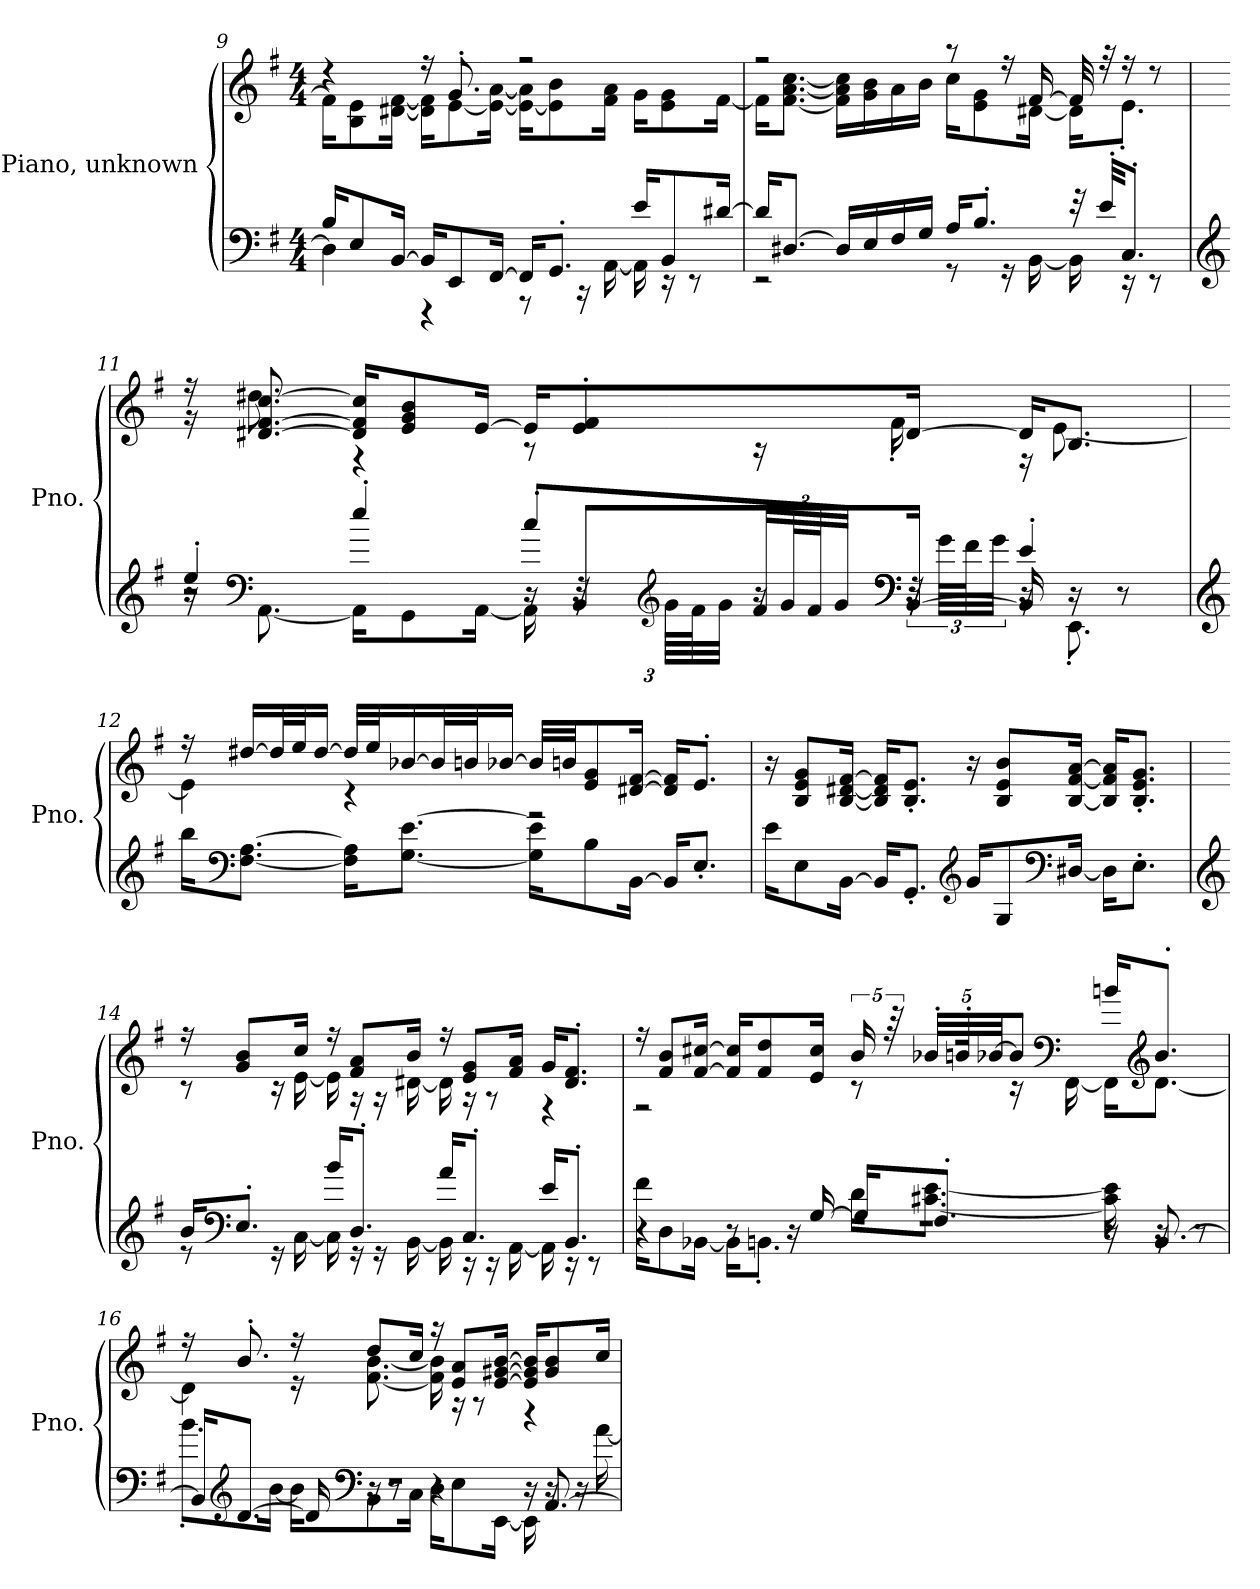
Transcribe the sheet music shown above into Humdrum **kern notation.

**kern	**kern
*part1	*part1
*staff2	*staff1
*I"Piano, unknown	*
*I'Pno.	*
*clefF4	*clefG2
*k[f#]	*k[f#]
*M4/4	*M4/4
=9	=9
*^	*^
16B/KL	4D#\]	4r	16f#\KL]
8E/	.	.	8B\ 8e\
[16BB/Jk	.	.	[16d#X\ [16f#\Jk
16BB/KL]	4r	16r	16d#\] 16f#\]KL
8EE/	.	8.g'/	[8e\
[16FF#/Jk	.	.	16e\_ [16a\Jk
16FF#/KL]	8r	2r	16e\_ 16a\]KL
8.GG'/J	.	.	8e\] 8b\
.	16r	.	.
.	[16AA\	.	16f#\ 16a\Jk
16e/KL	16AA\]	.	16g\KL
8BB/	16r	.	8e\ 8g\
.	8r	.	.
[16d#X/Jk	.	.	[16f#\Jk
!!LO:LB:g=z	!!
=10	=10	=10	=10
16d#/KL]	2r	2r	16f#\KL]
[8.D#X/J	.	.	[8.f#\ [8.a\ [8.cc\J
16D#/LL]	.	.	16f#\] 16a\] 16cc\]LL
16E/	.	.	16g\ 16b\
16F#/	.	.	16a\
16G/JJ	.	.	16b\JJ
16A/KL	8r	8r	16cc\KL
8.B'/J	.	.	8e\ 8g\
.	16r	16r	.
.	[16BB\	[16f#/	[16d#X\Jk
32r	16BB\]	32f#/]	16d#\KL]
32e'/KKL	.	32r	.
8.C'/J	16r	16r	8.e'\J
.	8r	8r	.
*v	*v	*	*
!!LO:LB:g=z	!!
=11	=11	=11
*clefG2	*	*
*^	*	*
*	*^	*	*
4ee'/	16r	2r	16r	16r
*clefF4	*	*	*	*
.	[8.AA\	.	[8.d#X/ [8.f#/ [8.cc/	8.dd#X\
4ee'/	16AA\KL]	.	16d#/] 16f#/] 16cc/]KL	4r
.	8GG\	.	8e/ 8g/ 8b/	.
.	[16AA\Jk	.	[16e/Jk	.
8cc'/L	16AA\]	16r	16e/KL]	8r
.	48r	8BB/L	8e/' 8f#/'	.
*clefG2	*	*	*	*
.	96g\LLLL	.	.	.
.	96f#\J	.	.	.
.	48g\JJJ	.	.	.
*Xbrackettup	*	*	*	*
48f#'/LL	16r	.	.	16r
96g/L	.	.	.	.
96f#/J	.	.	.	.
48g/JJJ	.	.	.	.
*clefF4	*	*	*	*
*	*brackettup	*	*	*
16r	48r	[16BB/Jk	[16d#/Jk	16f#'\
.	96g\LLLL	.	.	.
.	96f#\J	.	.	.
.	48g\JJJ	.	.	.
4e'/	16r	16BB/]	16d#/KL]	16r
.	8.EE'\	16r	8.B/J	[8.e\
.	.	8r	.	.
*v	*v	*v	*	*
!!LO:LB:g=z	!!
=12	=12	=12
*clefG2	*	*
16bb\KL	16r	4e\]
*clefF4	*	*
[8.F#\ [8.A\J	[16dd#X/LL	.
.	32dd#/L]	.
.	32ee/J	.
.	[16dd#/JJ	.
16F#\] 16A\]KL	32dd#/LLL]	4r
.	32ee/J	.
[8.G\ [8.e\J	[16b-X/	.
.	32b-/L]	.
.	32bn/J	.
.	[16b-X/JJ	.
16G\] 16e\]KL	32b-/LLL]	2r
.	32bn/JJ	.
8B\	8e/ 8g/	.
[16BB\Jk	[16d#X/ [16f#/Jk	.
16BB/KL]	16d#/] 16f#/]KL	.
8.E'/J	8.e'/J	.
*	*v	*v
=13	=13
16e\KL	16r
8E\	8B/ 8e/ 8g/L
[16BB\Jk	[16B/ [16d#X/ [16f#/Jk
16BB/KL]	16B/] 16d#/] 16f#/]KL
8.GG'/J	8.B/' 8.e/'J
*clefG2	*
16g/KL	16r
8G/	8B/ 8e/ 8b/L
*clefF4	*
[16D#X/Jk	[16B/ [16f#/ [16a/Jk
16D#\KL]	16B/] 16f#/] 16a/]KL
8.E'\J	8.B/' 8.e/' 8.g/'J
!!LO:LB:g=z
=14	=14
*clefG2	*
*^	*^
16b/KL	8r	16r	8r
*clefF4	*	*	*
8.E'/J	.	8g/ 8b/L	.
.	16r	.	16r
.	[16C\	16cc/Jk	[16e\
16b/KL	16C\]	16r	16e\]
8.D'/J	16r	8f#/ 8a/L	16r
.	16r	.	16r
.	[16BB\	16b/Jk	[16d#X\
16a/KL	16BB\]	16r	16d#\]
8.C'/J	16r	8e/ 8g/L	16r
.	16r	.	8r
.	[16AA\	16f#/ 16a/Jk	.
16e/KL	16AA\]	16g/KL	4r
8.BB'/J	16r	8.d#/' 8.f#/'J	.
.	8r	.	.
!!LO:LB:g=z	!!
=15	=15	=15	=15
*	*^	*	*
1r	16f#\KL	4r	16r	2r
.	8D\	.	8f#/ 8b/L	.
.	[16BB-X\Jk	.	[16f#/ [16cc#X/Jk	.
.	16BB-\KL]	8r	16f#/] 16cc#/]KL	.
.	8.BBn'\J	.	8f#/ 8dd/	.
.	.	16r	.	.
.	.	[16G/	16e/ 16cc#/Jk	.
.	16d\KL	16G/KL]	20b/	8r
.	.	.	80r	.
.	[8.c#X\ [8.e\J	8.F#'/J	40b-X'/LLL	.
.	.	.	80bn'/K	.
.	.	.	[40b-X/JJ	.
.	.	.	8b-/J]	16r
*	*	*	*clefF4	*
.	.	.	.	[16FF#\
.	16c#\] 16e\]	16r	16bn/KL	16FF#\KL]
*	*	*	*clefG2	*
.	16r	[8.BB/	8.b'/J	[8.d\J
.	8r	.	.	.
!!LO:PB:g=z	!!
=16	=16	=16	=16	=16
1r	8.b'\L	16BB/KL]	16r	4d\]
*clefG2	*	*	*	*
.	.	[8.d/J	8.b'/	.
.	[16b\Jk	.	.	.
.	16b\KL]	16d/]	16r	16r
*clefF4	*	*	*	*
.	8BB\	16r	8dd/L	[8.f#\ [8.b\
.	.	8r	.	.
.	16C\Jk	.	16cc/Jk	.
.	16D\KL	4r	16r	16f#\] 16b\]
.	8E\	.	8e/ 8a/L	16r
.	.	.	.	8r
.	[16EE\Jk	.	[16e/ [16g#X/ [16b/Jk	.
.	16EE\]	16r	16e/] 16g#/] 16b/]KL	4r
.	16r	[8.AA/	8g#/ 8b/	.
.	16r	.	.	.
.	[16a\	.	16cc/Jk	.
*v	*v	*v	*	*
*	*v	*v
=	=
*-	*-
